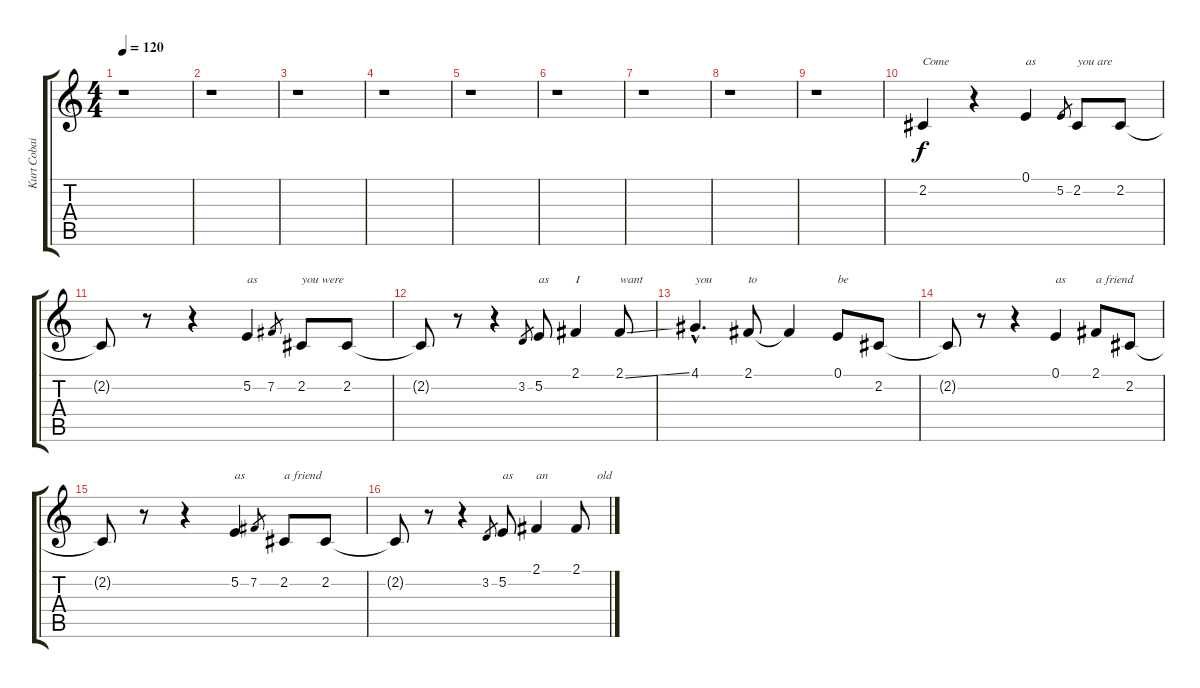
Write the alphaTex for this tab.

\track ("Kurt Cobain : Voice" "Kurt Cobai") {instrument tenorsax}
\staff {score tabs}
\tuning (E4 B3 G3 D3 A2 E2) {hide}
\ts (4 4)
\tempo 120
\clef g2
\ks c
r.1{dy f instrument tenorsax} |
r.1 |
r.1 |
r.1 |
r.1 |
r.1 |
r.1 |
r.1 |
r.1 |
2.2.4{txt "Come"} r.4 0.1.4{txt "as"} 5.2.8{gr} 2.2.8{txt "you are"} 2.2.8 |
2.2{t}.8 r.8 r.4 5.2.4{txt "as"} 7.2.8{gr} 2.2.8{txt "you were"} 2.2.8 |
2.2{t}.8 r.8 r.4 3.2.8{gr} 5.2.8{txt "as "} 2.1.4{txt "I"} 2.1{ss}.8{txt "want"} |
4.1{hac}.4{d txt "you"} 2.1.8{txt "to"} 2.1{t}.4 0.1.8{txt "be"} 2.2.8 |
2.2{t}.8 r.8 r.4 0.1.4{txt "as"} 2.1.8{txt "a friend"} 2.2.8 |
2.2{t}.8 r.8 r.4 5.2.4{txt "as"} 7.2.8{gr} 2.2.8{txt "a friend"} 2.2.8 |
2.2{t}.8 r.8 r.4 3.2.8{gr} 5.2.8{txt "as"} 2.1.4{txt "an "} 2.1{ss}.8{txt "       old"}
